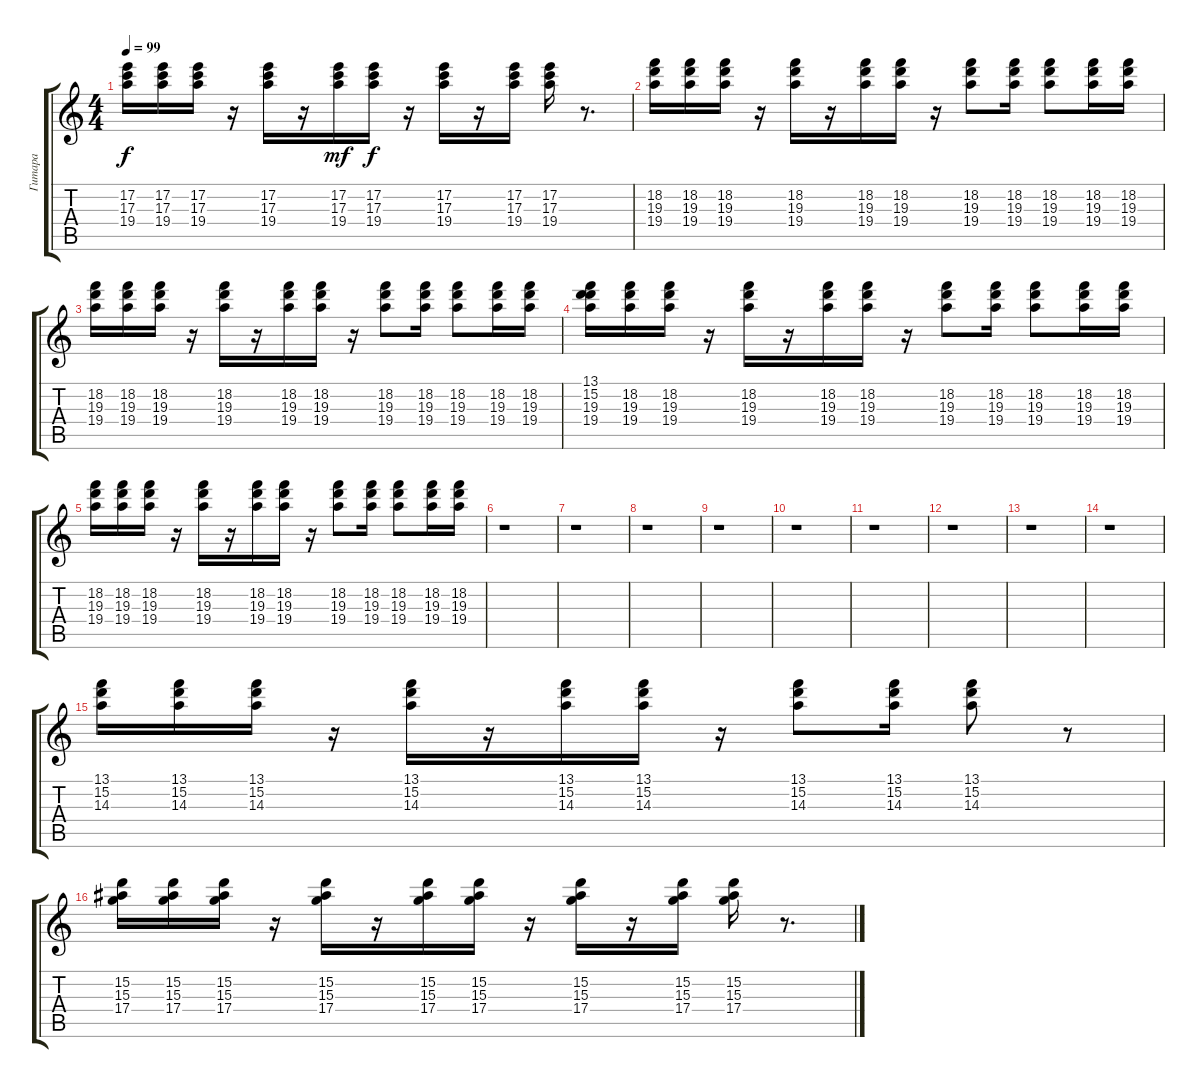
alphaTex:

\track ("Гитара" "Гитара") {instrument electricguitarclean}
\staff {score tabs}
\tuning (E4 B3 G3 D3 A2 E2) {hide}
\ts (4 4)
\tempo 99
\clef g2
\ks c
(17.2 17.3 19.4).16{dy f} (17.2 17.3 19.4).16 (17.2 17.3 19.4).16 r.16 (17.2 17.3 19.4).16 r.16 (17.2 17.3 19.4).16{dy mf} (17.2 17.3 19.4).16{dy f} r.16 (17.2 17.3 19.4).16 r.16 (17.2 17.3 19.4).16 (17.2 17.3 19.4).16 r.8{d} |
(18.2 19.3 19.4).16 (18.2 19.3 19.4).16 (18.2 19.3 19.4).16 r.16 (18.2 19.3 19.4).16 r.16 (18.2 19.3 19.4).16 (18.2 19.3 19.4).16 r.16 (18.2 19.3 19.4).8 (18.2 19.3 19.4).16 (18.2 19.3 19.4).8 (18.2 19.3 19.4).16 (18.2 19.3 19.4).16 |
(18.2 19.3 19.4).16 (18.2 19.3 19.4).16 (18.2 19.3 19.4).16 r.16 (18.2 19.3 19.4).16 r.16 (18.2 19.3 19.4).16 (18.2 19.3 19.4).16 r.16 (18.2 19.3 19.4).8 (18.2 19.3 19.4).16 (18.2 19.3 19.4).8 (18.2 19.3 19.4).16 (18.2 19.3 19.4).16 |
(13.1 15.2 19.3 19.4).16 (18.2 19.3 19.4).16 (18.2 19.3 19.4).16 r.16 (18.2 19.3 19.4).16 r.16 (18.2 19.3 19.4).16 (18.2 19.3 19.4).16 r.16 (18.2 19.3 19.4).8 (18.2 19.3 19.4).16 (18.2 19.3 19.4).8 (18.2 19.3 19.4).16 (18.2 19.3 19.4).16 |
(18.2 19.3 19.4).16 (18.2 19.3 19.4).16 (18.2 19.3 19.4).16 r.16 (18.2 19.3 19.4).16 r.16 (18.2 19.3 19.4).16 (18.2 19.3 19.4).16 r.16 (18.2 19.3 19.4).8 (18.2 19.3 19.4).16 (18.2 19.3 19.4).8 (18.2 19.3 19.4).16 (18.2 19.3 19.4).16 |
r.1 |
r.1 |
r.1 |
r.1 |
r.1 |
r.1 |
r.1 |
r.1 |
r.1 |
(13.1 15.2 14.3).16 (13.1 15.2 14.3).16 (13.1 15.2 14.3).16 r.16 (13.1 15.2 14.3).16 r.16 (13.1 15.2 14.3).16 (13.1 15.2 14.3).16 r.16 (13.1 15.2 14.3).8 (13.1 15.2 14.3).16 (13.1 15.2 14.3).8 r.8 |
(15.2 15.3 17.4).16 (15.2 15.3 17.4).16 (15.2 15.3 17.4).16 r.16 (15.2 15.3 17.4).16 r.16 (15.2 15.3 17.4).16 (15.2 15.3 17.4).16 r.16 (15.2 15.3 17.4).16 r.16 (15.2 15.3 17.4).16 (15.2 15.3 17.4).16 r.8{d}
